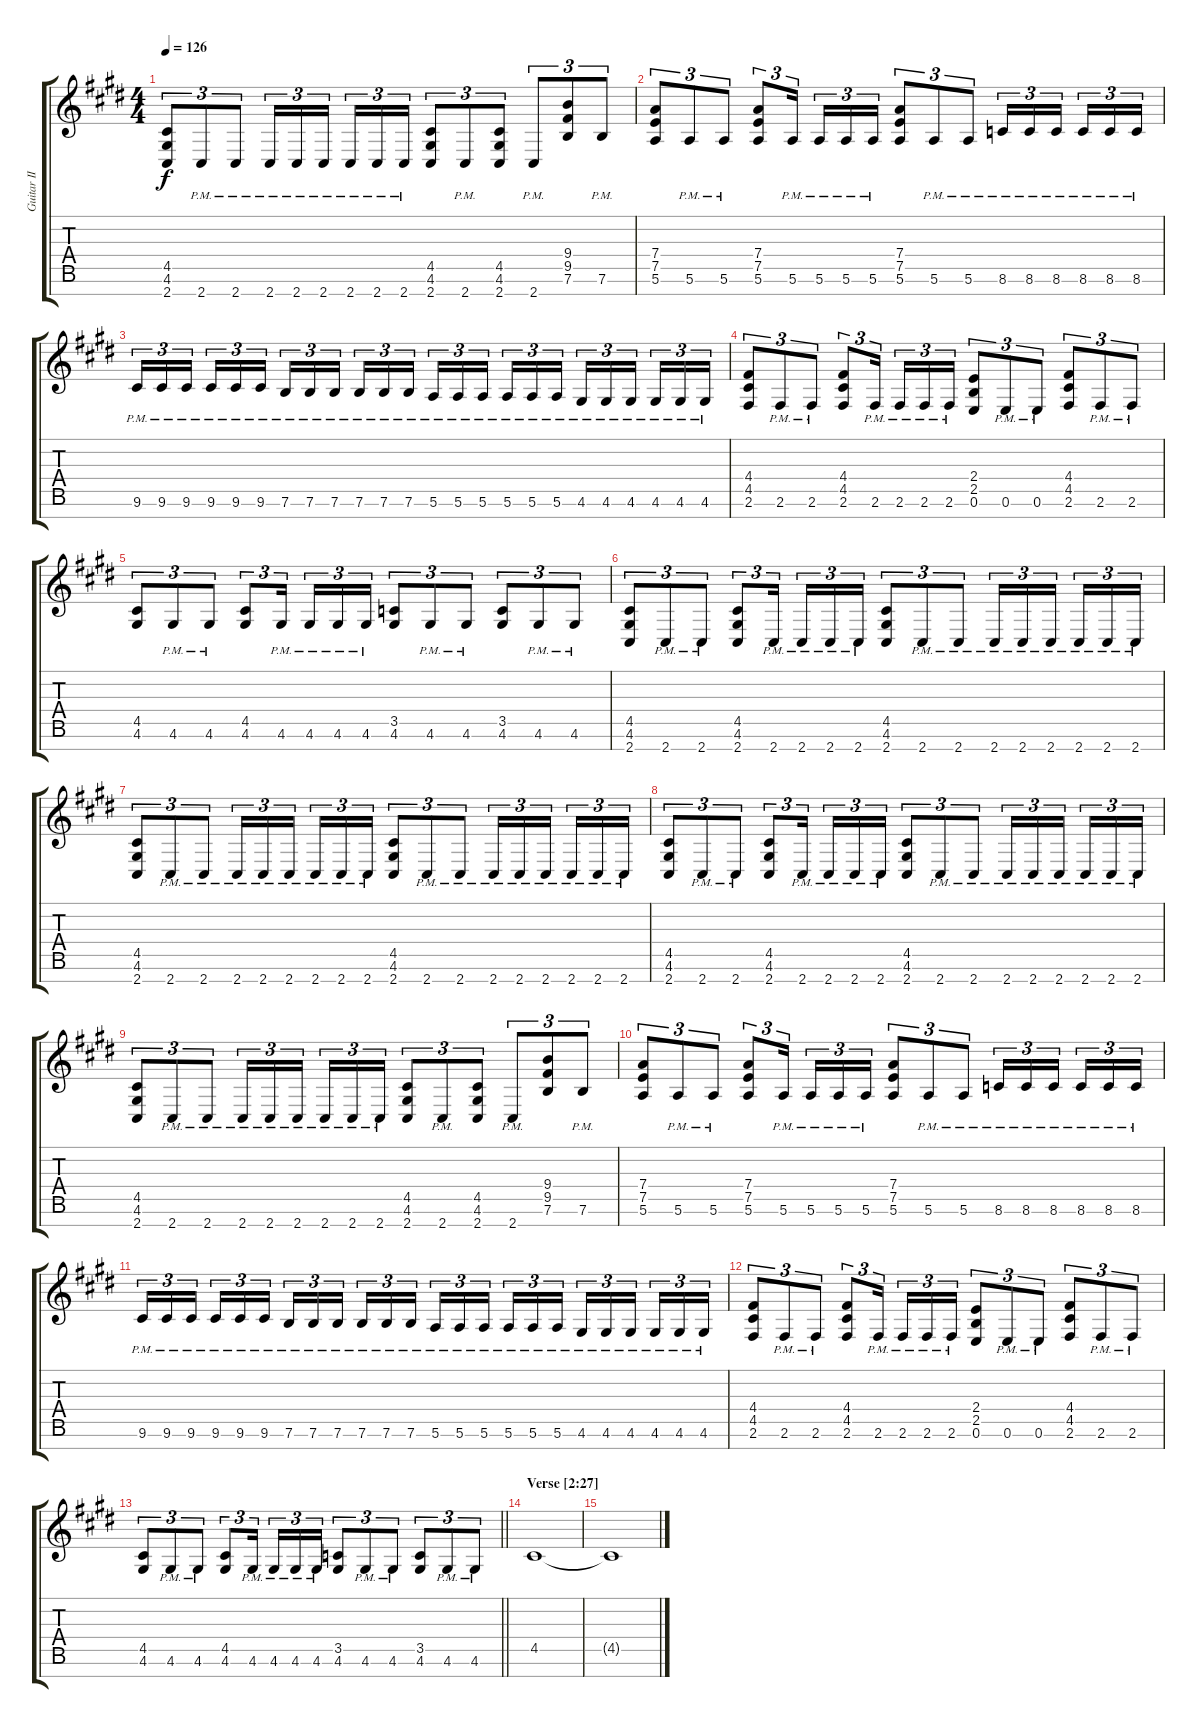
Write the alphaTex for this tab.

\track ("Guitar II" "Guitar II") {instrument distortionguitar}
\staff {score tabs}
\tuning (E4 B3 G3 D3 A2 E2 B1) {hide}
\ts (4 4)
\tempo 126
\clef g2
\ks c#minor
(4.5 4.6 2.7).8{tu (3 2) dy f} 2.7{pm}.8{tu (3 2)} 2.7{pm}.8{tu (3 2)} 2.7{pm}.16{tu (3 2)} 2.7{pm}.16{tu (3 2)} 2.7{pm}.16{tu (3 2) beam splitsecondary} 2.7{pm}.16{tu (3 2)} 2.7{pm}.16{tu (3 2)} 2.7{pm}.16{tu (3 2)} (4.5 4.6 2.7).8{tu (3 2)} 2.7{pm}.8{tu (3 2)} (4.5 4.6 2.7).8{tu (3 2)} 2.7{pm}.8{tu (3 2)} (9.4 9.5 7.6).8{tu (3 2)} 7.6{pm}.8{tu (3 2)} |
(7.4 7.5 5.6).8{tu (3 2)} 5.6{pm}.8{tu (3 2)} 5.6{pm}.8{tu (3 2)} (7.4 7.5 5.6).8{tu (3 2)} 5.6{pm}.16{tu (3 2) beam splitsecondary} 5.6{pm}.16{tu (3 2)} 5.6{pm}.16{tu (3 2)} 5.6{pm}.16{tu (3 2)} (7.4 7.5 5.6).8{tu (3 2)} 5.6{pm}.8{tu (3 2)} 5.6{pm}.8{tu (3 2)} 8.6{pm}.16{tu (3 2)} 8.6{pm}.16{tu (3 2)} 8.6{pm}.16{tu (3 2) beam splitsecondary} 8.6{pm}.16{tu (3 2)} 8.6{pm}.16{tu (3 2)} 8.6{pm}.16{tu (3 2)} |
9.6{pm}.16{tu (3 2)} 9.6{pm}.16{tu (3 2)} 9.6{pm}.16{tu (3 2) beam splitsecondary} 9.6{pm}.16{tu (3 2)} 9.6{pm}.16{tu (3 2)} 9.6{pm}.16{tu (3 2)} 7.6{pm}.16{tu (3 2)} 7.6{pm}.16{tu (3 2)} 7.6{pm}.16{tu (3 2) beam splitsecondary} 7.6{pm}.16{tu (3 2)} 7.6{pm}.16{tu (3 2)} 7.6{pm}.16{tu (3 2)} 5.6{pm}.16{tu (3 2)} 5.6{pm}.16{tu (3 2)} 5.6{pm}.16{tu (3 2) beam splitsecondary} 5.6{pm}.16{tu (3 2)} 5.6{pm}.16{tu (3 2)} 5.6{pm}.16{tu (3 2)} 4.6{pm}.16{tu (3 2)} 4.6{pm}.16{tu (3 2)} 4.6{pm}.16{tu (3 2) beam splitsecondary} 4.6{pm}.16{tu (3 2)} 4.6{pm}.16{tu (3 2)} 4.6{pm}.16{tu (3 2)} |
(4.4 4.5 2.6).8{tu (3 2)} 2.6{pm}.8{tu (3 2)} 2.6{pm}.8{tu (3 2)} (4.4 4.5 2.6).8{tu (3 2)} 2.6{pm}.16{tu (3 2) beam splitsecondary} 2.6{pm}.16{tu (3 2)} 2.6{pm}.16{tu (3 2)} 2.6{pm}.16{tu (3 2)} (2.4 2.5 0.6).8{tu (3 2)} 0.6{pm}.8{tu (3 2)} 0.6{pm}.8{tu (3 2)} (4.4 4.5 2.6).8{tu (3 2)} 2.6{pm}.8{tu (3 2)} 2.6{pm}.8{tu (3 2)} |
(4.5 4.6).8{tu (3 2)} 4.6{pm}.8{tu (3 2)} 4.6{pm}.8{tu (3 2)} (4.5 4.6).8{tu (3 2)} 4.6{pm}.16{tu (3 2) beam splitsecondary} 4.6{pm}.16{tu (3 2)} 4.6{pm}.16{tu (3 2)} 4.6{pm}.16{tu (3 2)} (3.5 4.6).8{tu (3 2)} 4.6{pm}.8{tu (3 2)} 4.6{pm}.8{tu (3 2)} (3.5 4.6).8{tu (3 2)} 4.6{pm}.8{tu (3 2)} 4.6{pm}.8{tu (3 2)} |
(4.5 4.6 2.7).8{tu (3 2)} 2.7{pm}.8{tu (3 2)} 2.7{pm}.8{tu (3 2)} (4.5 4.6 2.7).8{tu (3 2)} 2.7{pm}.16{tu (3 2) beam splitsecondary} 2.7{pm}.16{tu (3 2)} 2.7{pm}.16{tu (3 2)} 2.7{pm}.16{tu (3 2)} (4.5 4.6 2.7).8{tu (3 2)} 2.7{pm}.8{tu (3 2)} 2.7{pm}.8{tu (3 2)} 2.7{pm}.16{tu (3 2)} 2.7{pm}.16{tu (3 2)} 2.7{pm}.16{tu (3 2) beam splitsecondary} 2.7{pm}.16{tu (3 2)} 2.7{pm}.16{tu (3 2)} 2.7{pm}.16{tu (3 2)} |
(4.5 4.6 2.7).8{tu (3 2)} 2.7{pm}.8{tu (3 2)} 2.7{pm}.8{tu (3 2)} 2.7{pm}.16{tu (3 2)} 2.7{pm}.16{tu (3 2)} 2.7{pm}.16{tu (3 2) beam splitsecondary} 2.7{pm}.16{tu (3 2)} 2.7{pm}.16{tu (3 2)} 2.7{pm}.16{tu (3 2)} (4.5 4.6 2.7).8{tu (3 2)} 2.7{pm}.8{tu (3 2)} 2.7{pm}.8{tu (3 2)} 2.7{pm}.16{tu (3 2)} 2.7{pm}.16{tu (3 2)} 2.7{pm}.16{tu (3 2) beam splitsecondary} 2.7{pm}.16{tu (3 2)} 2.7{pm}.16{tu (3 2)} 2.7{pm}.16{tu (3 2)} |
(4.5 4.6 2.7).8{tu (3 2)} 2.7{pm}.8{tu (3 2)} 2.7{pm}.8{tu (3 2)} (4.5 4.6 2.7).8{tu (3 2)} 2.7{pm}.16{tu (3 2) beam splitsecondary} 2.7{pm}.16{tu (3 2)} 2.7{pm}.16{tu (3 2)} 2.7{pm}.16{tu (3 2)} (4.5 4.6 2.7).8{tu (3 2)} 2.7{pm}.8{tu (3 2)} 2.7{pm}.8{tu (3 2)} 2.7{pm}.16{tu (3 2)} 2.7{pm}.16{tu (3 2)} 2.7{pm}.16{tu (3 2) beam splitsecondary} 2.7{pm}.16{tu (3 2)} 2.7{pm}.16{tu (3 2)} 2.7{pm}.16{tu (3 2)} |
(4.5 4.6 2.7).8{tu (3 2)} 2.7{pm}.8{tu (3 2)} 2.7{pm}.8{tu (3 2)} 2.7{pm}.16{tu (3 2)} 2.7{pm}.16{tu (3 2)} 2.7{pm}.16{tu (3 2) beam splitsecondary} 2.7{pm}.16{tu (3 2)} 2.7{pm}.16{tu (3 2)} 2.7{pm}.16{tu (3 2)} (4.5 4.6 2.7).8{tu (3 2)} 2.7{pm}.8{tu (3 2)} (4.5 4.6 2.7).8{tu (3 2)} 2.7{pm}.8{tu (3 2)} (9.4 9.5 7.6).8{tu (3 2)} 7.6{pm}.8{tu (3 2)} |
(7.4 7.5 5.6).8{tu (3 2)} 5.6{pm}.8{tu (3 2)} 5.6{pm}.8{tu (3 2)} (7.4 7.5 5.6).8{tu (3 2)} 5.6{pm}.16{tu (3 2) beam splitsecondary} 5.6{pm}.16{tu (3 2)} 5.6{pm}.16{tu (3 2)} 5.6{pm}.16{tu (3 2)} (7.4 7.5 5.6).8{tu (3 2)} 5.6{pm}.8{tu (3 2)} 5.6{pm}.8{tu (3 2)} 8.6{pm}.16{tu (3 2)} 8.6{pm}.16{tu (3 2)} 8.6{pm}.16{tu (3 2) beam splitsecondary} 8.6{pm}.16{tu (3 2)} 8.6{pm}.16{tu (3 2)} 8.6{pm}.16{tu (3 2)} |
9.6{pm}.16{tu (3 2)} 9.6{pm}.16{tu (3 2)} 9.6{pm}.16{tu (3 2) beam splitsecondary} 9.6{pm}.16{tu (3 2)} 9.6{pm}.16{tu (3 2)} 9.6{pm}.16{tu (3 2)} 7.6{pm}.16{tu (3 2)} 7.6{pm}.16{tu (3 2)} 7.6{pm}.16{tu (3 2) beam splitsecondary} 7.6{pm}.16{tu (3 2)} 7.6{pm}.16{tu (3 2)} 7.6{pm}.16{tu (3 2)} 5.6{pm}.16{tu (3 2)} 5.6{pm}.16{tu (3 2)} 5.6{pm}.16{tu (3 2) beam splitsecondary} 5.6{pm}.16{tu (3 2)} 5.6{pm}.16{tu (3 2)} 5.6{pm}.16{tu (3 2)} 4.6{pm}.16{tu (3 2)} 4.6{pm}.16{tu (3 2)} 4.6{pm}.16{tu (3 2) beam splitsecondary} 4.6{pm}.16{tu (3 2)} 4.6{pm}.16{tu (3 2)} 4.6{pm}.16{tu (3 2)} |
(4.4 4.5 2.6).8{tu (3 2)} 2.6{pm}.8{tu (3 2)} 2.6{pm}.8{tu (3 2)} (4.4 4.5 2.6).8{tu (3 2)} 2.6{pm}.16{tu (3 2) beam splitsecondary} 2.6{pm}.16{tu (3 2)} 2.6{pm}.16{tu (3 2)} 2.6{pm}.16{tu (3 2)} (2.4 2.5 0.6).8{tu (3 2)} 0.6{pm}.8{tu (3 2)} 0.6{pm}.8{tu (3 2)} (4.4 4.5 2.6).8{tu (3 2)} 2.6{pm}.8{tu (3 2)} 2.6{pm}.8{tu (3 2)} |
\barLineRight lightlight
(4.5 4.6).8{tu (3 2)} 4.6{pm}.8{tu (3 2)} 4.6{pm}.8{tu (3 2)} (4.5 4.6).8{tu (3 2)} 4.6{pm}.16{tu (3 2) beam splitsecondary} 4.6{pm}.16{tu (3 2)} 4.6{pm}.16{tu (3 2)} 4.6{pm}.16{tu (3 2)} (3.5 4.6).8{tu (3 2)} 4.6{pm}.8{tu (3 2)} 4.6{pm}.8{tu (3 2)} (3.5 4.6).8{tu (3 2)} 4.6{pm}.8{tu (3 2)} 4.6{pm}.8{tu (3 2)} |
\section ("" "Verse [2:27]")
4.5.1{volume 0} |
4.5{t}.1
